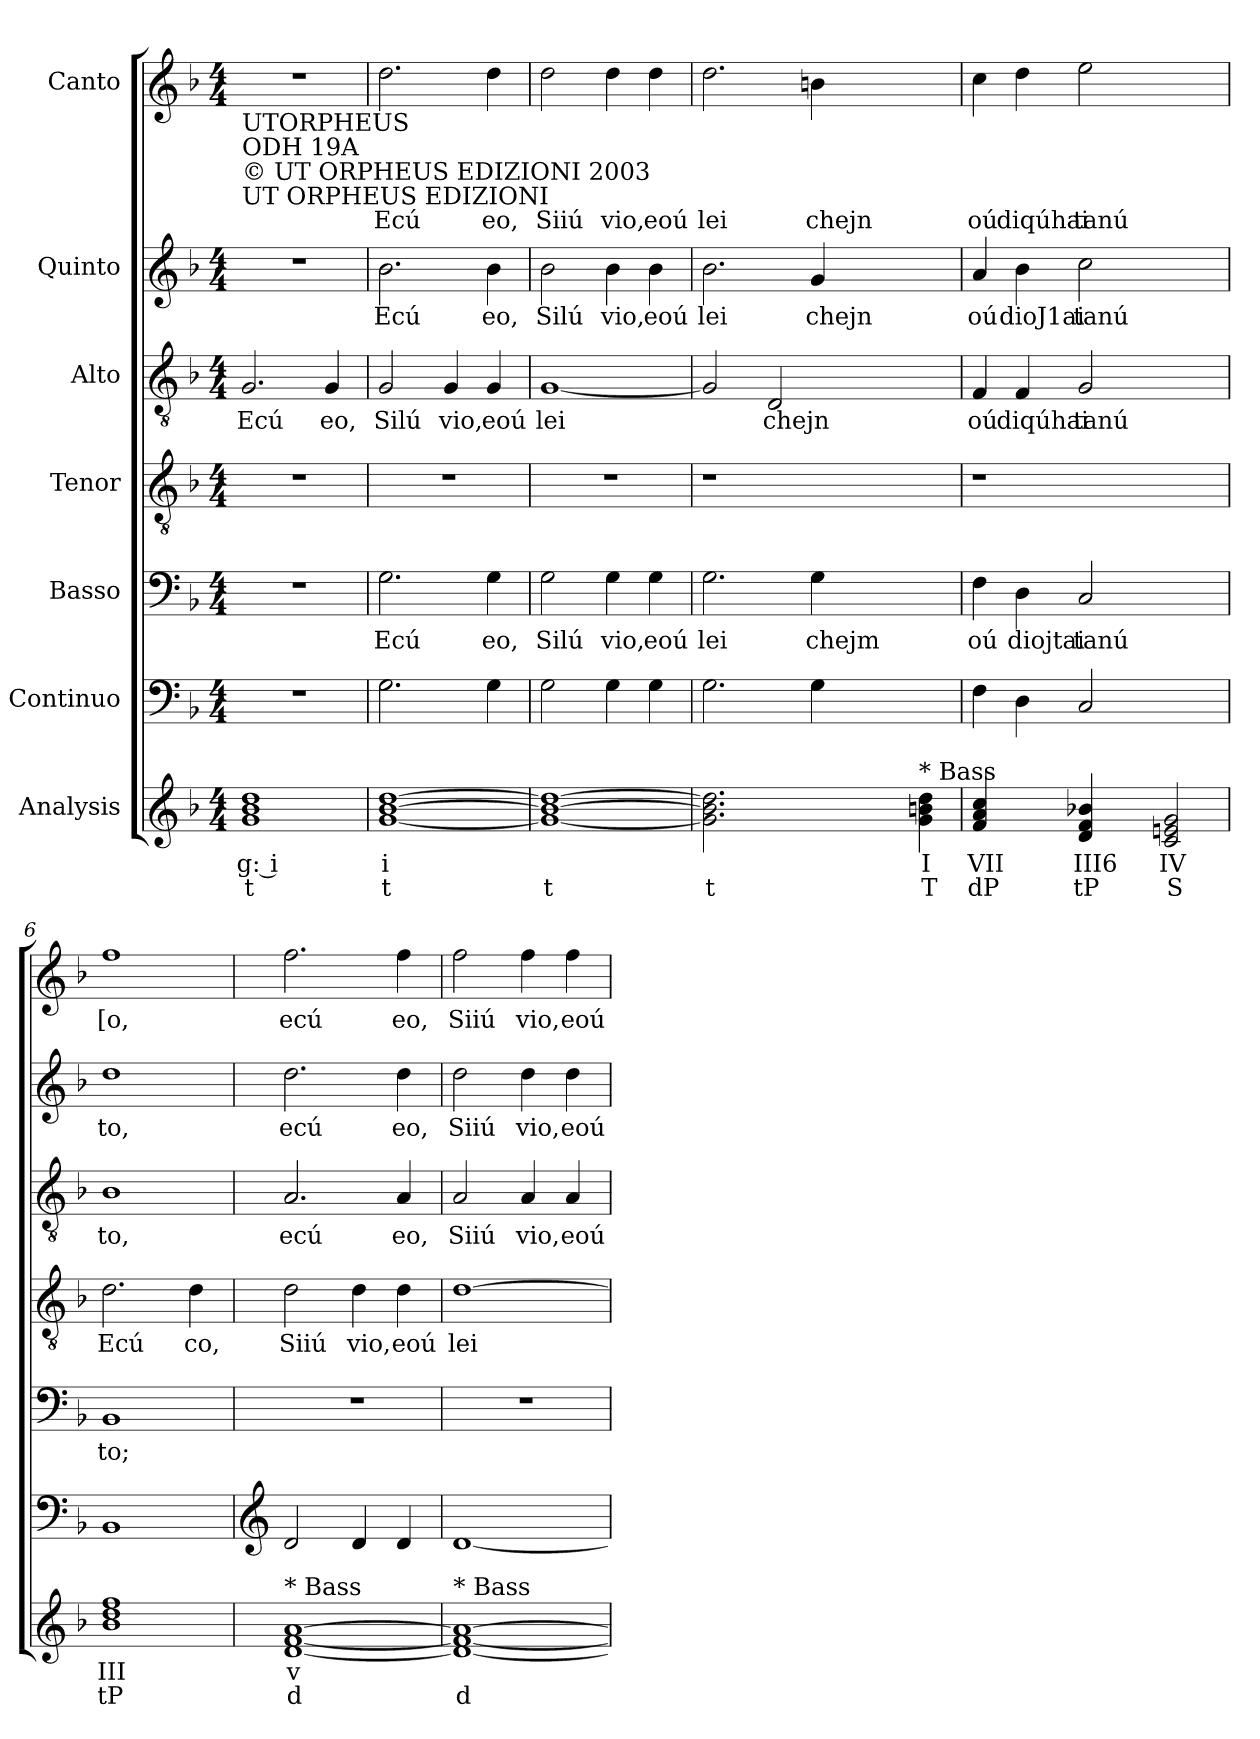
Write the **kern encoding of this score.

**kern	**text	**text	**kern	**kern	**text	**kern	**text	**kern	**text	**kern	**text	**kern	**text
*part7	*part7	*part7	*part6	*part5	*part5	*part4	*part4	*part3	*part3	*part2	*part2	*part1	*part1
*staff7	*staff7	*staff7	*staff6	*staff5	*staff5	*staff4	*staff4	*staff3	*staff3	*staff2	*staff2	*staff1	*staff1
*I"Analysis	*	*	*I"Continuo	*I"Basso	*	*I"Tenor	*	*I"Alto	*	*I"Quinto	*	*I"Canto	*
*	*	*	*clefF4	*clefF4	*	*clefGv2	*	*clefGv2	*	*clefG2	*	*clefG2	*
*k[b-]	*	*	*k[b-]	*k[b-]	*	*k[b-]	*	*k[b-]	*	*k[b-]	*	*k[b-]	*
*	*	*	*F:	*F:	*	*F:	*	*F:	*	*F:	*	*F:	*
*M4/4	*	*	*M4/4	*M4/4	*	*M4/4	*	*M4/4	*	*M4/4	*	*M4/4	*
*MM120	*	*	*MM120	*MM120	*	*MM120	*	*MM120	*	*MM120	*	*MM120	*
=1	=1	=1	=1	=1	=1	=1	=1	=1	=1	=1	=1	=1	=1
!	!	!	!	!	!	!	!	!	!	!	!	!LO:TX:b:t=UTORPHEUS	!
!	!	!	!	!	!	!	!	!	!	!	!	!LO:TX:b:t=ODH 19A	!
!	!	!	!	!	!	!	!	!	!	!	!	!LO:TX:b:t=© UT ORPHEUS EDIZIONI 2003	!
!	!	!	!	!	!	!	!	!	!	!	!	!LO:TX:b:t=UT ORPHEUS EDIZIONI	!
!	!	!	!	!	!	!	!	!	!LO:LY:b	!	!	!	!
1g 1b- 1dd	g: i	t	1r	1r	.	1r	.	2.G/	Ecú	1r	.	1r	.
!	!	!	!	!	!	!	!	!	!LO:LY:b	!	!	!	!
.	.	.	.	.	.	.	.	4G/	eo,	.	.	.	.
=2	=2	=2	=2	=2	=2	=2	=2	=2	=2	=2	=2	=2	=2
!	!	!	!	!	!LO:LY:b	!	!	!	!	!	!	!	!
!	!	!	!	!	!	!	!	!	!LO:LY:b	!	!	!	!
!	!	!	!	!	!	!	!	!	!	!	!LO:LY:b	!	!
!	!	!	!	!	!	!	!	!	!	!	!	!	!LO:LY:b
[1g [1b- [1dd	i	t	2.G\	2.G\	Ecú	1r	.	2G/	Silú	2.b-\	Ecú	2.dd\	Ecú
!	!	!	!	!	!	!	!	!	!LO:LY:b	!	!	!	!
.	.	.	.	.	.	.	.	4G/	vio,	.	.	.	.
!	!	!	!	!	!LO:LY:b	!	!	!	!	!	!	!	!
!	!	!	!	!	!	!	!	!	!LO:LY:b	!	!	!	!
!	!	!	!	!	!	!	!	!	!	!	!LO:LY:b	!	!
!	!	!	!	!	!	!	!	!	!	!	!	!	!LO:LY:b
.	.	.	4G\	4G\	eo,	.	.	4G/	eoú	4b-\	eo,	4dd\	eo,
=3	=3	=3	=3	=3	=3	=3	=3	=3	=3	=3	=3	=3	=3
!	!	!	!	!	!LO:LY:b	!	!	!	!	!	!	!	!
!	!	!	!	!	!	!	!	!	!LO:LY:b	!	!	!	!
!	!	!	!	!	!	!	!	!	!	!	!LO:LY:b	!	!
!	!	!	!	!	!	!	!	!	!	!	!	!	!LO:LY:b
1g_ 1b-_ 1dd_	.	t	2G\	2G\	Silú	1r	.	[1G	lei	2b-\	Silú	2dd\	Siiú
!	!	!	!	!	!LO:LY:b	!	!	!	!	!	!	!	!
!	!	!	!	!	!	!	!	!	!	!	!LO:LY:b	!	!
!	!	!	!	!	!	!	!	!	!	!	!	!	!LO:LY:b
.	.	.	4G\	4G\	vio,	.	.	.	.	4b-\	vio,	4dd\	vio,
!	!	!	!	!	!LO:LY:b	!	!	!	!	!	!	!	!
!	!	!	!	!	!	!	!	!	!	!	!LO:LY:b	!	!
!	!	!	!	!	!	!	!	!	!	!	!	!	!LO:LY:b
.	.	.	4G\	4G\	eoú	.	.	.	.	4b-\	eoú	4dd\	eoú
=4	=4	=4	=4	=4	=4	=4	=4	=4	=4	=4	=4	=4	=4
!	!	!	!	!	!LO:LY:b	!	!	!	!	!	!	!	!
!	!	!	!	!	!	!	!	!	!	!	!LO:LY:b	!	!
!	!	!	!	!	!	!	!	!	!	!	!	!	!LO:LY:b
2.g] 2.b-] 2.dd]	.	t	2.G\	2.G\	lei	1r	.	2G/]	.	2.b-\	lei	2.dd\	lei
!	!	!	!	!	!	!	!	!	!LO:LY:b	!	!	!	!
.	.	.	.	.	.	.	.	2D/	chejn	.	.	.	.
!	!	!	!	!	!LO:LY:b	!	!	!	!	!	!	!	!
!	!	!	!	!	!	!	!	!	!	!	!LO:LY:b	!	!
!	!	!	!	!	!	!	!	!	!	!	!	!	!LO:LY:b
2.ryy	.	.	4G\	4G\	chejm	.	.	.	.	4g/	chejn	4bn\	chejn
.	.	.	2.ryy	2.ryy	.	2.ryy	.	2.ryy	.	2.ryy	.	2.ryy	.
!LO:TX:a:t=* Bass	!	!	!	!	!	!	!	!	!	!	!	!	!
4g 4bn 4dd	I	T	.	.	.	.	.	.	.	.	.	.	.
=5	=5	=5	=5	=5	=5	=5	=5	=5	=5	=5	=5	=5	=5
!	!	!	!	!	!LO:LY:b	!	!	!	!	!	!	!	!
!	!	!	!	!	!	!	!	!	!LO:LY:b	!	!	!	!
!	!	!	!	!	!	!	!	!	!	!	!LO:LY:b	!	!
!	!	!	!	!	!	!	!	!	!	!	!	!	!LO:LY:b
4f 4a 4cc	VII	dP	4F\	4F\	oú	1r	.	4F/	oú	4a/	oú	4cc\	oú
!	!	!	!	!	!LO:LY:b	!	!	!	!	!	!	!	!
!	!	!	!	!	!	!	!	!	!LO:LY:b	!	!	!	!
!	!	!	!	!	!	!	!	!	!	!	!LO:LY:b	!	!
!	!	!	!	!	!	!	!	!	!	!	!	!	!LO:LY:b
4ryy	.	.	4D\	4D\	diojtai	.	.	4F/	diqúhai	4b-\	dioJ1ai	4dd\	diqúhai
!	!	!	!	!	!LO:LY:b	!	!	!	!	!	!	!	!
!	!	!	!	!	!	!	!	!	!LO:LY:b	!	!	!	!
!	!	!	!	!	!	!	!	!	!	!	!LO:LY:b	!	!
!	!	!	!	!	!	!	!	!	!	!	!	!	!LO:LY:b
4d 4f 4b-X	III6	tP	2C/	2C/	tanú	.	.	2G/	tanú	2cc\	tanú	2ee\	tanú
4ryy	.	.	.	.	.	.	.	.	.	.	.	.	.
2c 2en 2g	IV	S	2ryy	2ryy	.	2ryy	.	2ryy	.	2ryy	.	2ryy	.
=6	=6	=6	=6	=6	=6	=6	=6	=6	=6	=6	=6	=6	=6
!	!	!	!	!	!LO:LY:b	!	!	!	!	!	!	!	!
!	!	!	!	!	!	!	!LO:LY:b	!	!	!	!	!	!
!	!	!	!	!	!	!	!	!	!LO:LY:b	!	!	!	!
!	!	!	!	!	!	!	!	!	!	!	!LO:LY:b	!	!
!	!	!	!	!	!	!	!	!	!	!	!	!	!LO:LY:b
1b- 1dd 1ff	III	tP	1BB-	1BB-	to;	2.d\	Ecú	1B-	to,	1dd	to,	1ff	[o,
!	!	!	!	!	!	!	!LO:LY:b	!	!	!	!	!	!
.	.	.	.	.	.	4d\	co,	.	.	.	.	.	.
=7	=7	=7	=7	=7	=7	=7	=7	=7	=7	=7	=7	=7	=7
*	*	*	*clefG2	*	*	*	*	*	*	*	*	*	*
!	!	!	!	!	!	!	!LO:LY:b	!	!	!	!	!	!
!	!	!	!	!	!	!	!	!	!LO:LY:b	!	!	!	!
!	!	!	!	!	!	!	!	!	!	!	!LO:LY:b	!	!
!LO:TX:a:t=* Bass	!	!	!	!	!	!	!	!	!	!	!	!	!
!	!	!	!	!	!	!	!	!	!	!	!	!	!LO:LY:b
[1d [1f [1a	v	d	2d/	1r	.	2d\	Siiú	2.A/	ecú	2.dd\	ecú	2.ff\	ecú
!	!	!	!	!	!	!	!LO:LY:b	!	!	!	!	!	!
.	.	.	4d/	.	.	4d\	vio,	.	.	.	.	.	.
!	!	!	!	!	!	!	!LO:LY:b	!	!	!	!	!	!
!	!	!	!	!	!	!	!	!	!LO:LY:b	!	!	!	!
!	!	!	!	!	!	!	!	!	!	!	!LO:LY:b	!	!
!	!	!	!	!	!	!	!	!	!	!	!	!	!LO:LY:b
.	.	.	4d/	.	.	4d\	eoú	4A/	eo,	4dd\	eo,	4ff\	eo,
=8	=8	=8	=8	=8	=8	=8	=8	=8	=8	=8	=8	=8	=8
!	!	!	!	!	!	!	!LO:LY:b	!	!	!	!	!	!
!	!	!	!	!	!	!	!	!	!LO:LY:b	!	!	!	!
!	!	!	!	!	!	!	!	!	!	!	!LO:LY:b	!	!
!LO:TX:a:t=* Bass	!	!	!	!	!	!	!	!	!	!	!	!	!
!	!	!	!	!	!	!	!	!	!	!	!	!	!LO:LY:b
1d_ 1f_ 1a_	.	d	[1d	1r	.	[1d	lei	2A/	Siiú	2dd\	Siiú	2ff\	Siiú
!	!	!	!	!	!	!	!	!	!LO:LY:b	!	!	!	!
!	!	!	!	!	!	!	!	!	!	!	!LO:LY:b	!	!
!	!	!	!	!	!	!	!	!	!	!	!	!	!LO:LY:b
.	.	.	.	.	.	.	.	4A/	vio,	4dd\	vio,	4ff\	vio,
!	!	!	!	!	!	!	!	!	!LO:LY:b	!	!	!	!
!	!	!	!	!	!	!	!	!	!	!	!LO:LY:b	!	!
!	!	!	!	!	!	!	!	!	!	!	!	!	!LO:LY:b
.	.	.	.	.	.	.	.	4A/	eoú	4dd\	eoú	4ff\	eoú
=	=	=	=	=	=	=	=	=	=	=	=	=	=
*-	*-	*-	*-	*-	*-	*-	*-	*-	*-	*-	*-	*-	*-
